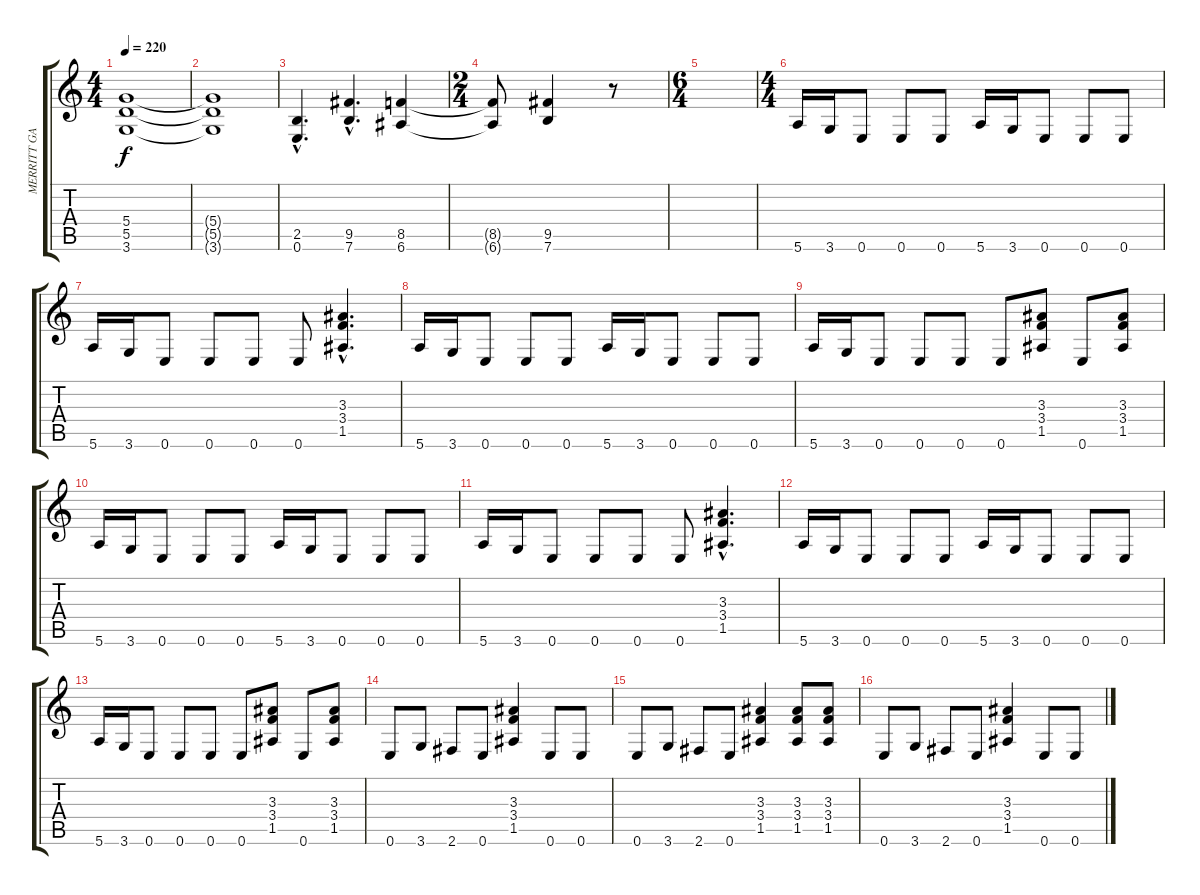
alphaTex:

\track ("MERRITT GANT - -Guitar" "MERRITT GA") {instrument distortionguitar}
\staff {score tabs}
\tuning (E4 B3 G3 D3 A2 E2) {hide}
\ts (4 4)
\tempo 220
\clef g2
\ks c
(5.4 5.5 3.6).1{dy f} |
(5.4{t} 5.5{t} 3.6{t}).1 |
(2.5{hac} 0.6{hac}).4{d} (9.5{hac} 7.6{hac}).4{d} (8.5 6.6).4 |
\ts (2 4)
(8.5{t} 6.6{t}).8 (9.5 7.6).4 r.8 |
\ts (6 4)
|
\ts (4 4)
5.6.16 3.6.16 0.6.8 0.6.8 0.6.8 5.6.16 3.6.16 0.6.8 0.6.8 0.6.8 |
5.6.16 3.6.16 0.6.8 0.6.8 0.6.8 0.6.8 (3.3{hac} 3.4{hac} 1.5{hac}).4{d} |
5.6.16 3.6.16 0.6.8 0.6.8 0.6.8 5.6.16 3.6.16 0.6.8 0.6.8 0.6.8 |
5.6.16 3.6.16 0.6.8 0.6.8 0.6.8 0.6.8 (3.3 3.4 1.5).8 0.6.8 (3.3 3.4 1.5).8 |
5.6.16 3.6.16 0.6.8 0.6.8 0.6.8 5.6.16 3.6.16 0.6.8 0.6.8 0.6.8 |
5.6.16 3.6.16 0.6.8 0.6.8 0.6.8 0.6.8 (3.3{hac} 3.4{hac} 1.5{hac}).4{d} |
5.6.16 3.6.16 0.6.8 0.6.8 0.6.8 5.6.16 3.6.16 0.6.8 0.6.8 0.6.8 |
5.6.16 3.6.16 0.6.8 0.6.8 0.6.8 0.6.8 (3.3 3.4 1.5).8 0.6.8 (3.3 3.4 1.5).8 |
0.6.8 3.6.8 2.6.8 0.6.8 (3.3 3.4 1.5).4 0.6.8 0.6.8 |
0.6.8 3.6.8 2.6.8 0.6.8 (3.3 3.4 1.5).4 (3.3 3.4 1.5).8 (3.3 3.4 1.5).8 |
0.6.8 3.6.8 2.6.8 0.6.8 (3.3 3.4 1.5).4 0.6.8 0.6.8
